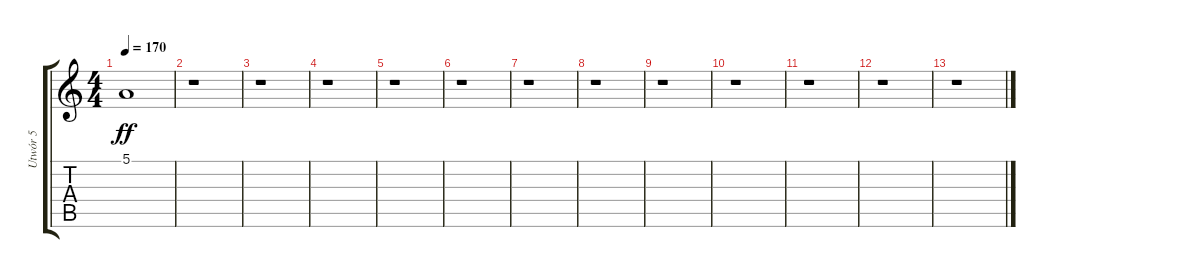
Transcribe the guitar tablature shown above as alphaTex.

\track ("Utwór 5" "Utwór 5") {instrument lead6voice}
\staff {score tabs}
\tuning (E4 B3 G3 D3 A2 E2) {hide}
\ts (4 4)
\tempo 170
\clef g2
\ks c
5.1.1{dy ff} |
r.1 |
r.1 |
r.1 |
r.1 |
r.1 |
r.1 |
r.1 |
r.1 |
r.1 |
r.1 |
r.1 |
r.1
